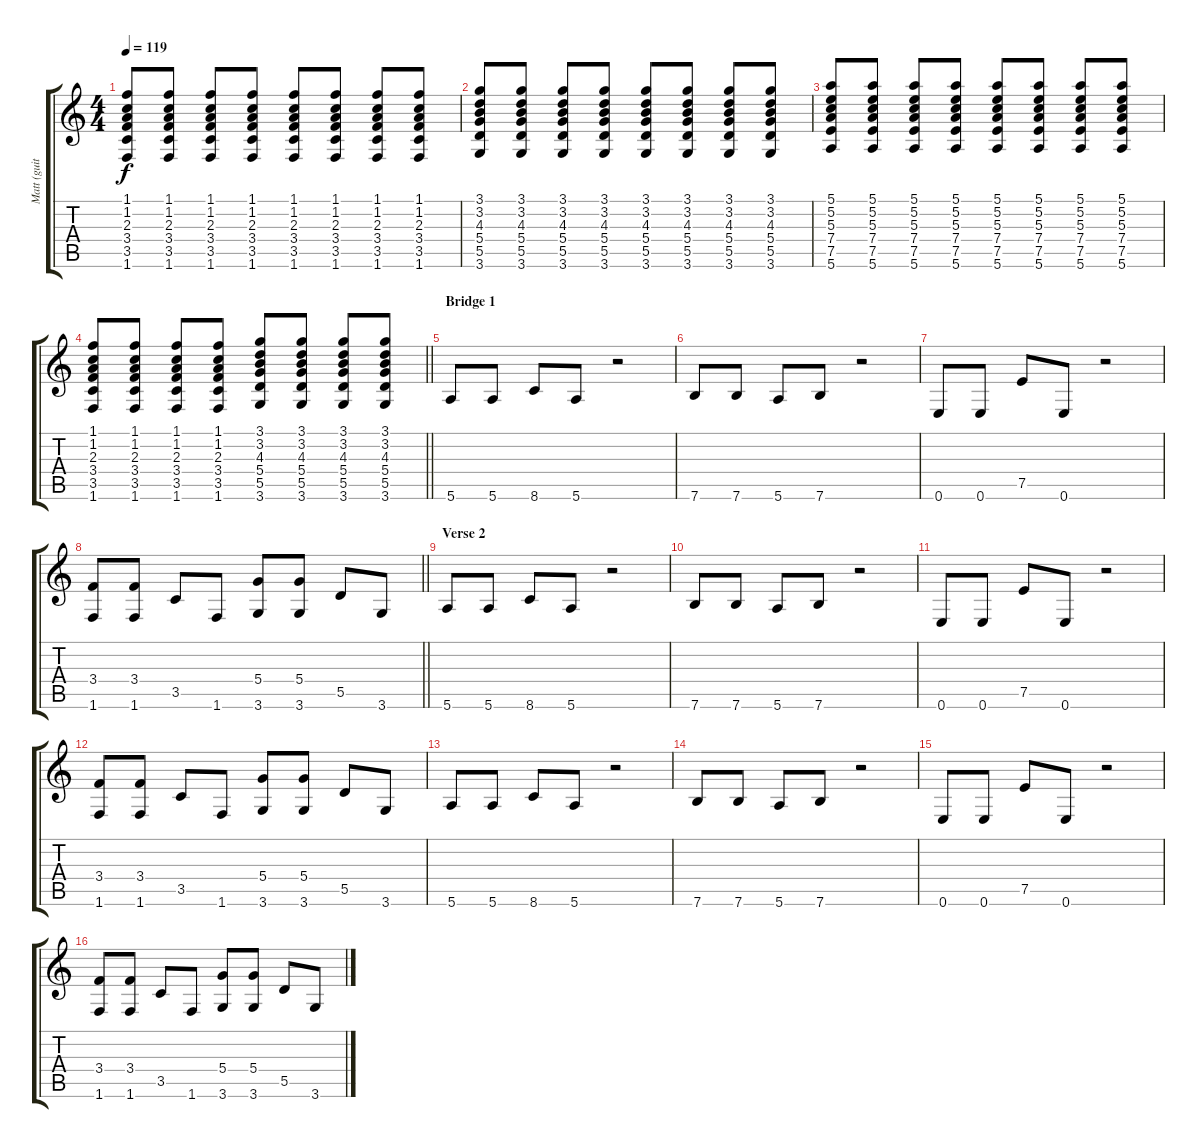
\track ("Matt (guitar)" "Matt (guit") {instrument overdrivenguitar}
\staff {score tabs}
\tuning (E4 B3 G3 D3 A2 E2) {hide}
\ts (4 4)
\tempo 119
\clef g2
\ks c
(1.1 1.2 2.3 3.4 3.5 1.6).8{dy f} (1.1 1.2 2.3 3.4 3.5 1.6).8 (1.1 1.2 2.3 3.4 3.5 1.6).8 (1.1 1.2 2.3 3.4 3.5 1.6).8 (1.1 1.2 2.3 3.4 3.5 1.6).8 (1.1 1.2 2.3 3.4 3.5 1.6).8 (1.1 1.2 2.3 3.4 3.5 1.6).8 (1.1 1.2 2.3 3.4 3.5 1.6).8 |
(3.1 3.2 4.3 5.4 5.5 3.6).8 (3.1 3.2 4.3 5.4 5.5 3.6).8 (3.1 3.2 4.3 5.4 5.5 3.6).8 (3.1 3.2 4.3 5.4 5.5 3.6).8 (3.1 3.2 4.3 5.4 5.5 3.6).8 (3.1 3.2 4.3 5.4 5.5 3.6).8 (3.1 3.2 4.3 5.4 5.5 3.6).8 (3.1 3.2 4.3 5.4 5.5 3.6).8 |
(5.1 5.2 5.3 7.4 7.5 5.6).8 (5.1 5.2 5.3 7.4 7.5 5.6).8 (5.1 5.2 5.3 7.4 7.5 5.6).8 (5.1 5.2 5.3 7.4 7.5 5.6).8 (5.1 5.2 5.3 7.4 7.5 5.6).8 (5.1 5.2 5.3 7.4 7.5 5.6).8 (5.1 5.2 5.3 7.4 7.5 5.6).8 (5.1 5.2 5.3 7.4 7.5 5.6).8 |
\barLineRight lightlight
(1.1 1.2 2.3 3.4 3.5 1.6).8 (1.1 1.2 2.3 3.4 3.5 1.6).8 (1.1 1.2 2.3 3.4 3.5 1.6).8 (1.1 1.2 2.3 3.4 3.5 1.6).8 (3.1 3.2 4.3 5.4 5.5 3.6).8 (3.1 3.2 4.3 5.4 5.5 3.6).8 (3.1 3.2 4.3 5.4 5.5 3.6).8 (3.1 3.2 4.3 5.4 5.5 3.6).8 |
\section ("" "Bridge 1")
5.6.8 5.6.8 8.6.8 5.6.8 r.2 |
7.6.8 7.6.8 5.6.8 7.6.8 r.2 |
0.6.8 0.6.8 7.5.8 0.6.8 r.2 |
\barLineRight lightlight
(3.4 1.6).8 (3.4 1.6).8 3.5.8 1.6.8 (5.4 3.6).8 (5.4 3.6).8 5.5.8 3.6.8 |
\section ("" "Verse 2")
5.6.8 5.6.8 8.6.8 5.6.8 r.2 |
7.6.8 7.6.8 5.6.8 7.6.8 r.2 |
0.6.8 0.6.8 7.5.8 0.6.8 r.2 |
(3.4 1.6).8 (3.4 1.6).8 3.5.8 1.6.8 (5.4 3.6).8 (5.4 3.6).8 5.5.8 3.6.8 |
5.6.8 5.6.8 8.6.8 5.6.8 r.2 |
7.6.8 7.6.8 5.6.8 7.6.8 r.2 |
0.6.8 0.6.8 7.5.8 0.6.8 r.2 |
(3.4 1.6).8 (3.4 1.6).8 3.5.8 1.6.8 (5.4 3.6).8 (5.4 3.6).8 5.5.8 3.6.8
